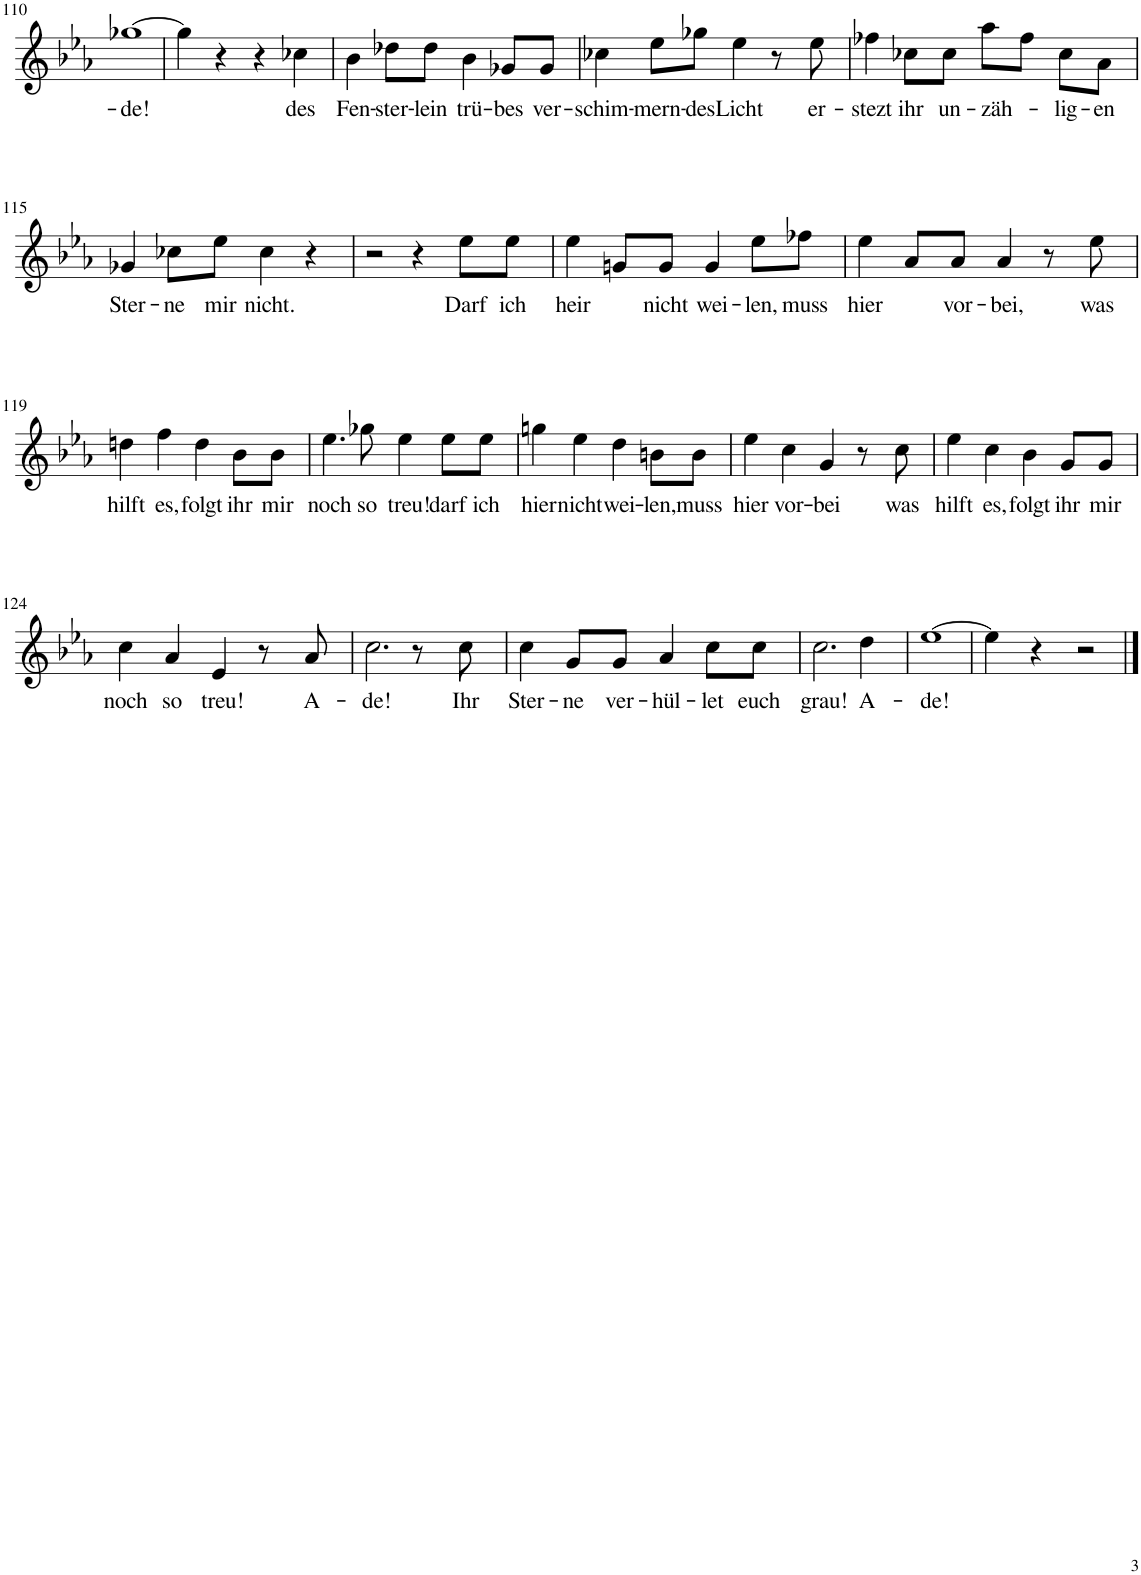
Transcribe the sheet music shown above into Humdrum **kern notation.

**kern	**text
*part1	*part1
*staff1	*staff1
*I"Piano	*
*I'Pno	*
!!LO:PB:g=z
*clefG2	*
*k[b-e-a-]	*
*M4/4	*
=110	=110
!	!LO:LY:b
[1gg-X	-de!
=111	=111
4gg-\]	.
4r	.
4r	.
!	!LO:LY:b
4cc-X\	des
=112	=112
!	!LO:LY:b
4b-\	Fen-
!	!LO:LY:b
8dd-X\L	-ster-
!	!LO:LY:b
8dd-\J	-lein
!	!LO:LY:b
4b-\	trü-
!	!LO:LY:b
8g-X/L	-bes
!	!LO:LY:b
8g-/J	ver-
=113	=113
!	!LO:LY:b
4cc-X\	-schim-
!	!LO:LY:b
8ee-\L	-mern-
!	!LO:LY:b
8gg-X\J	-des
!	!LO:LY:b
4ee-\	Licht
8r	.
!	!LO:LY:b
8ee-\	er-
=114	=114
!	!LO:LY:b
4ff-X\	-stezt
!	!LO:LY:b
8cc-X\L	ihr
!	!LO:LY:b
8cc-\J	un-
!	!LO:LY:b
8aa-\L	-zäh-
8ff-\J	.
!	!LO:LY:b
8cc-\L	-lig-
!	!LO:LY:b
8a-\J	-en
!!LO:LB:g=z
=115	=115
!	!LO:LY:b
4g-X/	Ster-
!	!LO:LY:b
8cc-X\L	-ne
!	!LO:LY:b
8ee-\J	mir
!	!LO:LY:b
4cc-\	nicht.
4r	.
=116	=116
2r	.
4r	.
!	!LO:LY:b
8ee-\L	Darf
!	!LO:LY:b
8ee-\J	ich
=117	=117
!	!LO:LY:b
4ee-\	heir
8gn/L	.
!	!LO:LY:b
8g/J	nicht
!	!LO:LY:b
4g/	wei-
!	!LO:LY:b
8ee-\L	-len,
!	!LO:LY:b
8ff-X\J	muss
=118	=118
!	!LO:LY:b
4ee-\	hier
8a-/L	.
!	!LO:LY:b
8a-/J	vor-
!	!LO:LY:b
4a-/	-bei,
8r	.
!	!LO:LY:b
8ee-\	was
!!LO:LB:g=z
=119	=119
!	!LO:LY:b
4ddn\	hilft
!	!LO:LY:b
4ff\	es,
!	!LO:LY:b
4dd\	folgt
!	!LO:LY:b
8b-\L	ihr
!	!LO:LY:b
8b-\J	mir
=120	=120
!	!LO:LY:b
4.ee-\	noch
!	!LO:LY:b
8gg-X\	so
!	!LO:LY:b
4ee-\	treu!
!	!LO:LY:b
8ee-\L	darf
!	!LO:LY:b
8ee-\J	ich
=121	=121
!	!LO:LY:b
4ggn\	hier
!	!LO:LY:b
4ee-\	nicht
!	!LO:LY:b
4dd\	wei-
!	!LO:LY:b
8bn\L	-len,
!	!LO:LY:b
8b\J	muss
=122	=122
!	!LO:LY:b
4ee-\	hier
!	!LO:LY:b
4cc\	vor-
!	!LO:LY:b
4g/	-bei
8r	.
!	!LO:LY:b
8cc\	was
=123	=123
!	!LO:LY:b
4ee-\	hilft
!	!LO:LY:b
4cc\	es,
!	!LO:LY:b
4b-\	folgt
!	!LO:LY:b
8g/L	ihr
!	!LO:LY:b
8g/J	mir
!!LO:LB:g=z
=124	=124
!	!LO:LY:b
4cc\	noch
!	!LO:LY:b
4a-/	so
!	!LO:LY:b
4e-/	treu!
8r	.
!	!LO:LY:b
8a-/	A-
=125	=125
!	!LO:LY:b
2.cc\	de!
8r	.
!	!LO:LY:b
8cc\	Ihr
=126	=126
!	!LO:LY:b
4cc\	Ster-
!	!LO:LY:b
8g/L	-ne
!	!LO:LY:b
8g/J	ver-
!	!LO:LY:b
4a-/	-hül-
!	!LO:LY:b
8cc\L	-let
!	!LO:LY:b
8cc\J	euch
=127	=127
!	!LO:LY:b
2.cc\	grau!
!	!LO:LY:b
4dd\	A-
=128	=128
!	!LO:LY:b
[1ee-	-de!
=129	=129
4ee-\]	.
4r	.
2r	.
==	==
*-	*-
